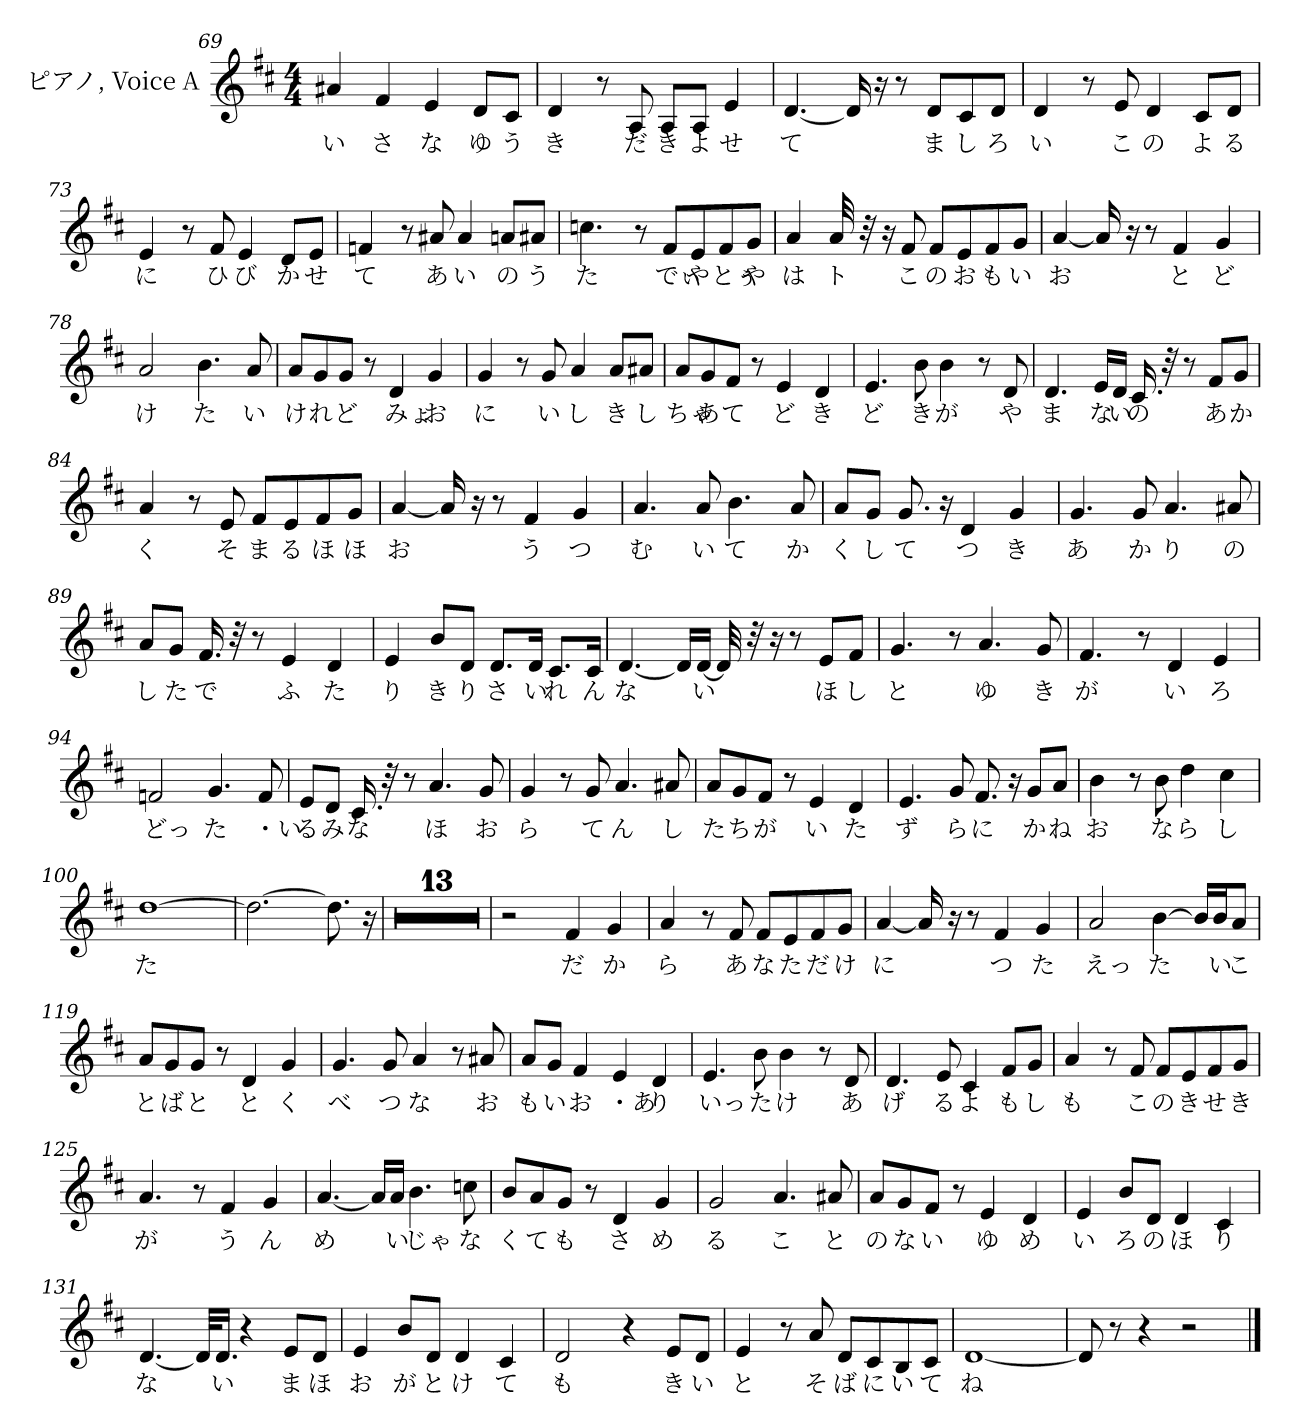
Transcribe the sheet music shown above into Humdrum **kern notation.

**kern	**text
*part1	*part1
*staff1	*staff1
*I"ピアノ, Voice A	*
*clefG2	*
*k[f#c#]	*
*M4/4	*
=69	=69
!	!LO:LY:b
4a#X/	い
!	!LO:LY:b
4f#/	さ
!	!LO:LY:b
4e/	な
!	!LO:LY:b
8d/L	ゆ
!	!LO:LY:b
8c#/J	う
!!LO:PB:g=z
=70	=70
!	!LO:LY:b
4d/	き
8r	.
!	!LO:LY:b
8A/	だ
!	!LO:LY:b
8A/L	き
!	!LO:LY:b
8A/J	よ
!	!LO:LY:b
4e/	せ
=71	=71
!	!LO:LY:b
[4.d/	て
16d/]	.
16r	.
8r	.
!	!LO:LY:b
8d/L	ま
!	!LO:LY:b
8c#/	し
!	!LO:LY:b
8d/J	ろ
=72	=72
!	!LO:LY:b
4d/	い
8r	.
!	!LO:LY:b
8e/	こ
!	!LO:LY:b
4d/	の
!	!LO:LY:b
8c#/L	よ
!	!LO:LY:b
8d/J	る
=73	=73
!	!LO:LY:b
4e/	に
8r	.
!	!LO:LY:b
8f#/	ひ
!	!LO:LY:b
4e/	び
!	!LO:LY:b
8d/L	か
!	!LO:LY:b
8e/J	せ
=74	=74
!	!LO:LY:b
4fn/	て
8r	.
!	!LO:LY:b
8a#X/	あ
!	!LO:LY:b
4a#/	い
!	!LO:LY:b
8an/L	の
!	!LO:LY:b
8a#X/J	う
!!LO:LB:g=z
=75	=75
!	!LO:LY:b
4.ccn\	た
8r	.
!	!LO:LY:b
8f#/L	でぃ
!	!LO:LY:b
8e/	や
!	!LO:LY:b
8f#/	とぅ
!	!LO:LY:b
8g/J	や
=76	=76
!	!LO:LY:b
4a/	は
!	!LO:LY:b
32a/	ト
32r	.
16r	.
!	!LO:LY:b
8f#/	こ
!	!LO:LY:b
8f#/L	の
!	!LO:LY:b
8e/	お
!	!LO:LY:b
8f#/	も
!	!LO:LY:b
8g/J	い
=77	=77
!	!LO:LY:b
[4a/	お
16a/]	.
16r	.
8r	.
!	!LO:LY:b
4f#/	と
!	!LO:LY:b
4g/	ど
=78	=78
!	!LO:LY:b
2a/	け
!	!LO:LY:b
4.b\	た
!	!LO:LY:b
8a/	い
=79	=79
!	!LO:LY:b
8a/L	け
!	!LO:LY:b
8g/	れ
!	!LO:LY:b
8g/J	ど
8r	.
!	!LO:LY:b
4d/	みょ
!	!LO:LY:b
4g/	お
!!LO:LB:g=z
=80	=80
!	!LO:LY:b
4g/	に
8r	.
!	!LO:LY:b
8g/	い
!	!LO:LY:b
4a/	し
!	!LO:LY:b
8a/L	き
!	!LO:LY:b
8a#X/J	し
=81	=81
!	!LO:LY:b
8a/L	ちゃ
!	!LO:LY:b
8g/	あ
!	!LO:LY:b
8f#/J	て
8r	.
!	!LO:LY:b
4e/	ど
!	!LO:LY:b
4d/	き
=82	=82
!	!LO:LY:b
4.e/	ど
!	!LO:LY:b
8b\	き
!	!LO:LY:b
4b\	が
8r	.
!	!LO:LY:b
8d/	や
=83	=83
!	!LO:LY:b
4.d/	ま
!	!LO:LY:b
16e/LL	な
!	!LO:LY:b
16d/JJ	い
!	!LO:LY:b
16.c#/	の
32r	.
8r	.
!	!LO:LY:b
8f#/L	あ
!	!LO:LY:b
8g/J	か
=84	=84
!	!LO:LY:b
4a/	く
8r	.
!	!LO:LY:b
8e/	そ
!	!LO:LY:b
8f#/L	ま
!	!LO:LY:b
8e/	る
!	!LO:LY:b
8f#/	ほ
!	!LO:LY:b
8g/J	ほ
!!LO:LB:g=z
=85	=85
!	!LO:LY:b
[4a/	お
16a/]	.
16r	.
8r	.
!	!LO:LY:b
4f#/	う
!	!LO:LY:b
4g/	つ
=86	=86
!	!LO:LY:b
4.a/	む
!	!LO:LY:b
8a/	い
!	!LO:LY:b
4.b\	て
!	!LO:LY:b
8a/	か
=87	=87
!	!LO:LY:b
8a/L	く
!	!LO:LY:b
8g/J	し
!	!LO:LY:b
8.g/	て
16r	.
!	!LO:LY:b
4d/	つ
!	!LO:LY:b
4g/	き
=88	=88
!	!LO:LY:b
4.g/	あ
!	!LO:LY:b
8g/	か
!	!LO:LY:b
4.a/	り
!	!LO:LY:b
8a#X/	の
=89	=89
!	!LO:LY:b
8a/L	し
!	!LO:LY:b
8g/J	た
!	!LO:LY:b
16.f#/	で
32r	.
8r	.
!	!LO:LY:b
4e/	ふ
!	!LO:LY:b
4d/	た
!!LO:LB:g=z
=90	=90
!	!LO:LY:b
4e/	り
!	!LO:LY:b
8b/L	き
!	!LO:LY:b
8d/J	り
!	!LO:LY:b
8.d/L	さ
!	!LO:LY:b
16d/Jk	い
!	!LO:LY:b
8.c#/L	れ
!	!LO:LY:b
16c#/Jk	ん
=91	=91
!	!LO:LY:b
[4.d/	な
16d/LL]	.
!	!LO:LY:b
[16d/JJ	い
32d/]	.
32r	.
16r	.
8r	.
!	!LO:LY:b
8e/L	ほ
!	!LO:LY:b
8f#/J	し
=92	=92
!	!LO:LY:b
4.g/	と
8r	.
!	!LO:LY:b
4.a/	ゆ
!	!LO:LY:b
8g/	き
=93	=93
!	!LO:LY:b
4.f#/	が
8r	.
!	!LO:LY:b
4d/	い
!	!LO:LY:b
4e/	ろ
=94	=94
!	!LO:LY:b
2fn/	どっ
!	!LO:LY:b
4.g/	た
!	!LO:LY:b
8f/	・い
!!LO:LB:g=z
=95	=95
!	!LO:LY:b
8e/L	る
!	!LO:LY:b
8d/J	み
!	!LO:LY:b
16.c#/	な
32r	.
8r	.
!	!LO:LY:b
4.a/	ほ
!	!LO:LY:b
8g/	お
=96	=96
!	!LO:LY:b
4g/	ら
8r	.
!	!LO:LY:b
8g/	て
!	!LO:LY:b
4.a/	ん
!	!LO:LY:b
8a#X/	し
=97	=97
!	!LO:LY:b
8a/L	た
!	!LO:LY:b
8g/	ち
!	!LO:LY:b
8f#/J	が
8r	.
!	!LO:LY:b
4e/	い
!	!LO:LY:b
4d/	た
=98	=98
!	!LO:LY:b
4.e/	ず
!	!LO:LY:b
8g/	ら
!	!LO:LY:b
8.f#/	に
16r	.
!	!LO:LY:b
8g/L	か
!	!LO:LY:b
8a/J	ね
=99	=99
!	!LO:LY:b
4b\	お
8r	.
!	!LO:LY:b
8b\	な
!	!LO:LY:b
4dd\	ら
!	!LO:LY:b
4cc#\	し
=100	=100
!	!LO:LY:b
[1dd	た
!!LO:LB:g=z
=101	=101
2.dd\_	.
8.dd\]	.
16r	.
=102	=102
1r	.
=103	=103
1r	.
=104	=104
1r	.
=105	=105
1r	.
=106	=106
1r	.
=107	=107
1r	.
=108	=108
1r	.
=109	=109
1r	.
=110	=110
1r	.
=111	=111
1r	.
=112	=112
1r	.
=113	=113
1r	.
=114	=114
1r	.
=115	=115
2r	.
!	!LO:LY:b
4f#/	だ
!	!LO:LY:b
4g/	か
!!LO:LB:g=z
=116	=116
!	!LO:LY:b
4a/	ら
8r	.
!	!LO:LY:b
8f#/	あ
!	!LO:LY:b
8f#/L	な
!	!LO:LY:b
8e/	た
!	!LO:LY:b
8f#/	だ
!	!LO:LY:b
8g/J	け
=117	=117
!	!LO:LY:b
[4a/	に
16a/]	.
16r	.
8r	.
!	!LO:LY:b
4f#/	つ
!	!LO:LY:b
4g/	た
=118	=118
!	!LO:LY:b
2a/	えっ
!	!LO:LY:b
[4b\	た
16b/LL]	.
!	!LO:LY:b
16b/J	い
!	!LO:LY:b
8a/J	こ
=119	=119
!	!LO:LY:b
8a/L	と
!	!LO:LY:b
8g/	ば
!	!LO:LY:b
8g/J	と
8r	.
!	!LO:LY:b
4d/	と
!	!LO:LY:b
4g/	く
=120	=120
!	!LO:LY:b
4.g/	べ
!	!LO:LY:b
8g/	つ
!	!LO:LY:b
4a/	な
8r	.
!	!LO:LY:b
8a#X/	お
!!LO:LB:g=z
=121	=121
!	!LO:LY:b
8a/L	も
!	!LO:LY:b
8g/J	い
!	!LO:LY:b
4f#/	お
!	!LO:LY:b
4e/	・あ
!	!LO:LY:b
4d/	り
=122	=122
!	!LO:LY:b
4.e/	いっ
!	!LO:LY:b
8b\	た
!	!LO:LY:b
4b\	け
8r	.
!	!LO:LY:b
8d/	あ
=123	=123
!	!LO:LY:b
4.d/	げ
!	!LO:LY:b
8e/	る
!	!LO:LY:b
4c#/	よ
!	!LO:LY:b
8f#/L	も
!	!LO:LY:b
8g/J	し
=124	=124
!	!LO:LY:b
4a/	も
8r	.
!	!LO:LY:b
8f#/	こ
!	!LO:LY:b
8f#/L	の
!	!LO:LY:b
8e/	き
!	!LO:LY:b
8f#/	せ
!	!LO:LY:b
8g/J	き
=125	=125
!	!LO:LY:b
4.a/	が
8r	.
!	!LO:LY:b
4f#/	う
!	!LO:LY:b
4g/	ん
=126	=126
!	!LO:LY:b
[4.a/	め
16a/LL]	.
!	!LO:LY:b
16a/JJ	い
!	!LO:LY:b
4.b\	じゃ
!	!LO:LY:b
8ccn\	な
!!LO:LB:g=z
=127	=127
!	!LO:LY:b
8b/L	く
!	!LO:LY:b
8a/	て
!	!LO:LY:b
8g/J	も
8r	.
!	!LO:LY:b
4d/	さ
!	!LO:LY:b
4g/	め
=128	=128
!	!LO:LY:b
2g/	る
!	!LO:LY:b
4.a/	こ
!	!LO:LY:b
8a#X/	と
=129	=129
!	!LO:LY:b
8a/L	の
!	!LO:LY:b
8g/	な
!	!LO:LY:b
8f#/J	い
8r	.
!	!LO:LY:b
4e/	ゆ
!	!LO:LY:b
4d/	め
=130	=130
!	!LO:LY:b
4e/	い
!	!LO:LY:b
8b/L	ろ
!	!LO:LY:b
8d/J	の
!	!LO:LY:b
4d/	ほ
!	!LO:LY:b
4c#/	り
=131	=131
!	!LO:LY:b
[4.d/	な
32d/KLL]	.
!	!LO:LY:b
16.d/JJ	い
4r	.
!	!LO:LY:b
8e/L	ま
!	!LO:LY:b
8d/J	ほ
=132	=132
!	!LO:LY:b
4e/	お
!	!LO:LY:b
8b/L	が
!	!LO:LY:b
8d/J	と
!	!LO:LY:b
4d/	け
!	!LO:LY:b
4c#/	て
!!LO:LB:g=z
=133	=133
!	!LO:LY:b
2d/	も
4r	.
!	!LO:LY:b
8e/L	き
!	!LO:LY:b
8d/J	い
=134	=134
!	!LO:LY:b
4e/	と
8r	.
!	!LO:LY:b
8a/	そ
!	!LO:LY:b
8d/L	ば
!	!LO:LY:b
8c#/	に
!	!LO:LY:b
8B/	い
!	!LO:LY:b
8c#/J	て
=135	=135
!	!LO:LY:b
[1d	ね
=136	=136
8d/]	.
8r	.
4r	.
2r	.
==	==
*-	*-
